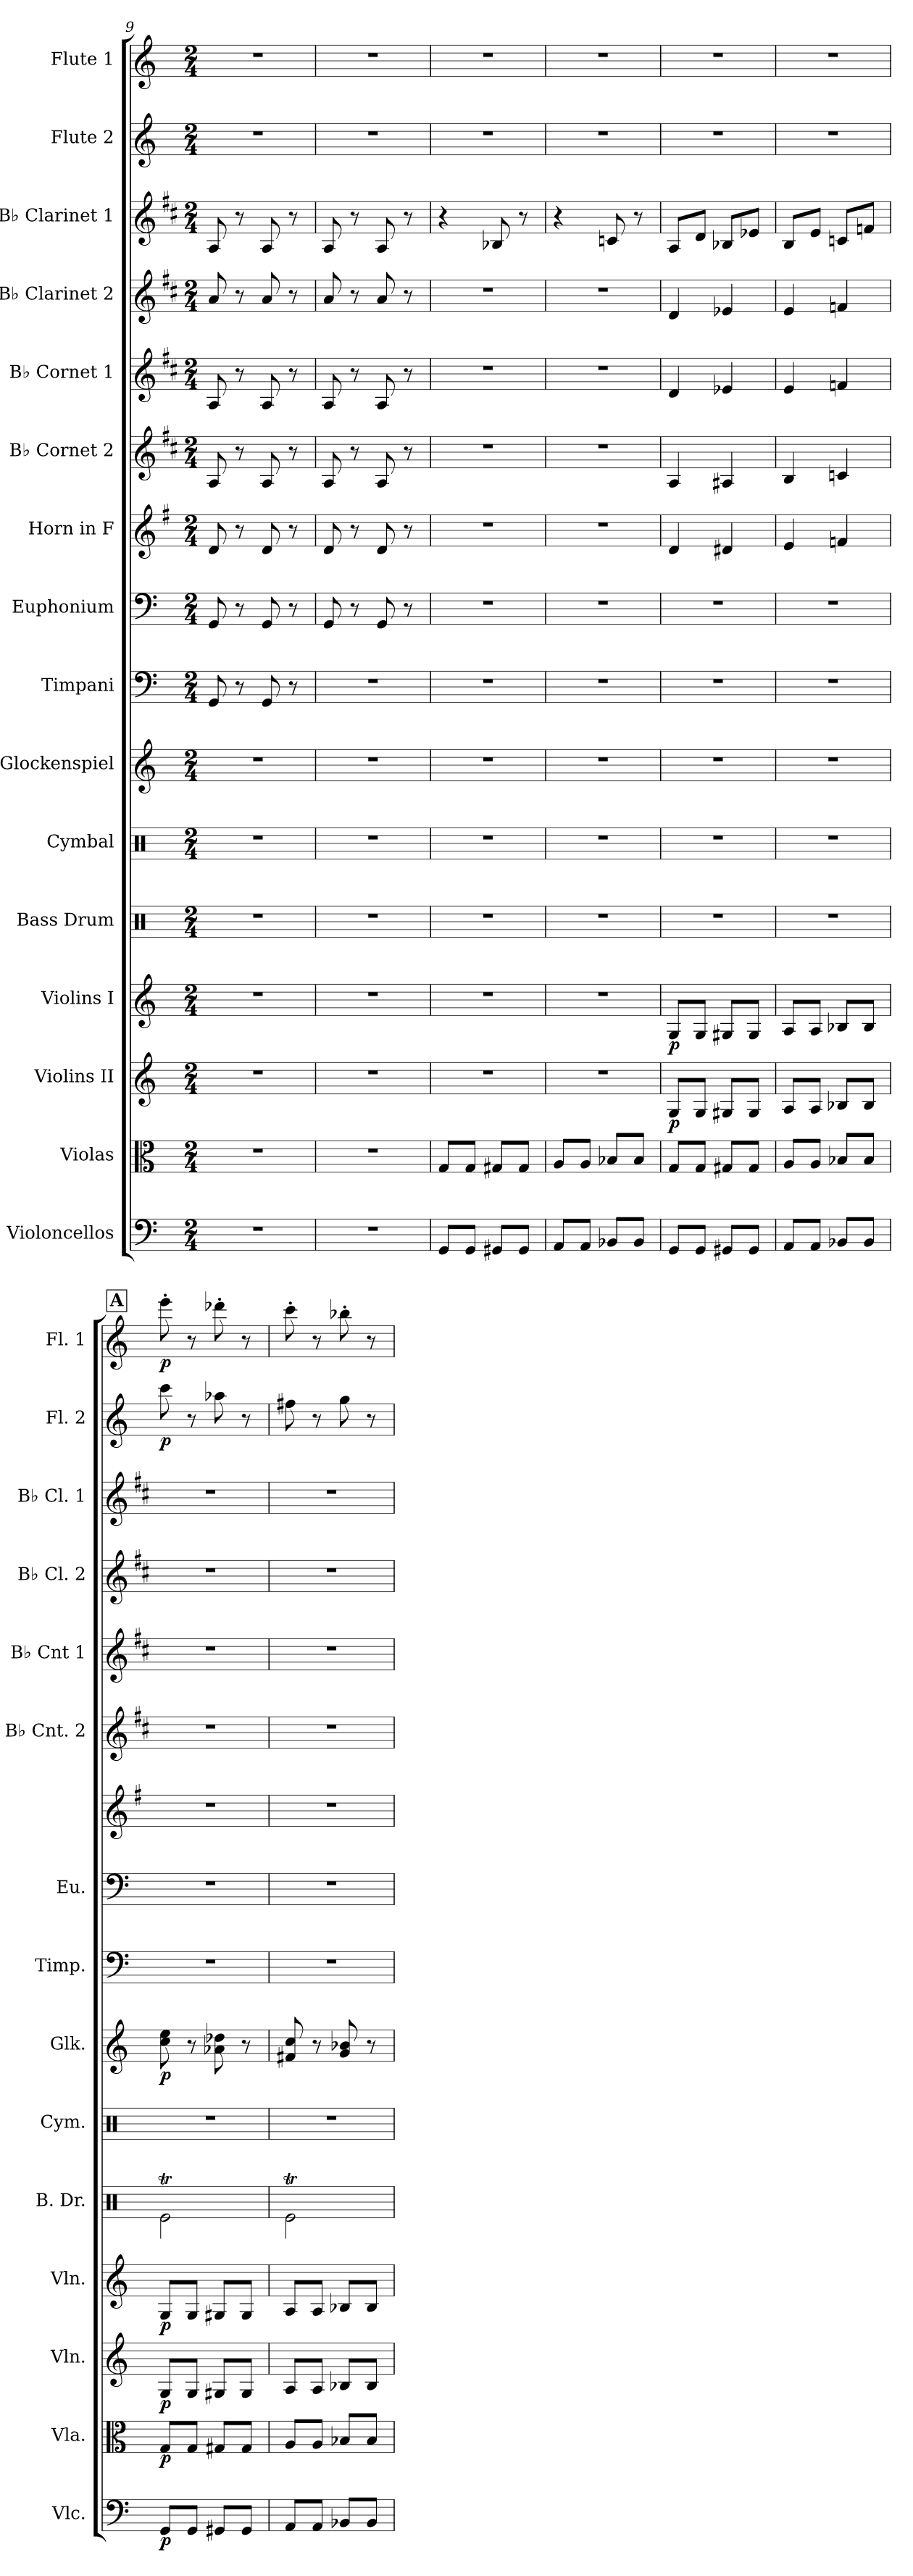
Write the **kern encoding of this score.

**kern	**dynam	**kern	**dynam	**kern	**dynam	**kern	**dynam	**kern	**kern	**kern	**dynam	**kern	**kern	**kern	**kern	**kern	**kern	**kern	**kern	**dynam	**kern	**dynam
*part16	*part16	*part15	*part15	*part14	*part14	*part13	*part13	*part12	*part11	*part10	*part10	*part9	*part8	*part7	*part6	*part5	*part4	*part3	*part2	*part2	*part1	*part1
*staff16	*staff16	*staff15	*staff15	*staff14	*staff14	*staff13	*staff13	*staff12	*staff11	*staff10	*staff10	*staff9	*staff8	*staff7	*staff6	*staff5	*staff4	*staff3	*staff2	*staff2	*staff1	*staff1
*I"Violoncellos	*	*I"Violas	*	*I"Violins II	*	*I"Violins I	*	*I"Bass Drum	*I"Cymbal	*I"Glockenspiel	*	*I"Timpani	*I"Euphonium	*I"Horn in F	*I"B♭ Cornet 2	*I"B♭ Cornet 1	*I"B♭ Clarinet 2	*I"B♭ Clarinet 1	*I"Flute 2	*	*I"Flute 1	*
*I'Vlc.	*	*I'Vla.	*	*I'Vln.	*	*I'Vln.	*	*I'B. Dr.	*I'Cym.	*I'Glk.	*	*I'Timp.	*I'Eu.	*	*I'B♭ Cnt. 2	*I'B♭ Cnt 1	*I'B♭ Cl. 2	*I'B♭ Cl. 1	*I'Fl. 2	*	*I'Fl. 1	*
!!LO:PB:g=z
*clefF4	*	*clefC3	*	*clefG2	*	*clefG2	*	*clefX	*clefX	*clefG2	*	*clefF4	*clefF4	*clefG2	*clefG2	*clefG2	*clefG2	*clefG2	*clefG2	*	*clefG2	*
*	*	*	*	*	*	*	*	*	*	*ITrd-14c-24	*	*	*	*ITrd4c7	*ITrd1c2	*ITrd1c2	*ITrd1c2	*ITrd1c2	*	*	*	*
*k[]	*	*k[]	*	*k[]	*	*k[]	*	*k[]	*k[]	*k[]	*	*k[]	*k[]	*k[]	*k[]	*k[]	*k[]	*k[]	*k[]	*	*k[]	*
*M2/4	*	*M2/4	*	*M2/4	*	*M2/4	*	*M2/4	*M2/4	*M2/4	*	*M2/4	*M2/4	*M2/4	*M2/4	*M2/4	*M2/4	*M2/4	*M2/4	*	*M2/4	*
=9	=9	=9	=9	=9	=9	=9	=9	=9	=9	=9	=9	=9	=9	=9	=9	=9	=9	=9	=9	=9	=9	=9
2r	.	2r	.	2r	.	2r	.	2r	2r	2r	.	8GG/	8GG/	8G/	8G/	8G/	8g/	8G/	2r	.	2r	.
.	.	.	.	.	.	.	.	.	.	.	.	8r	8r	8r	8r	8r	8r	8r	.	.	.	.
.	.	.	.	.	.	.	.	.	.	.	.	8GG/	8GG/	8G/	8G/	8G/	8g/	8G/	.	.	.	.
.	.	.	.	.	.	.	.	.	.	.	.	8r	8r	8r	8r	8r	8r	8r	.	.	.	.
=10	=10	=10	=10	=10	=10	=10	=10	=10	=10	=10	=10	=10	=10	=10	=10	=10	=10	=10	=10	=10	=10	=10
2r	.	2r	.	2r	.	2r	.	2r	2r	2r	.	2r	8GG/	8G/	8G/	8G/	8g/	8G/	2r	.	2r	.
.	.	.	.	.	.	.	.	.	.	.	.	.	8r	8r	8r	8r	8r	8r	.	.	.	.
.	.	.	.	.	.	.	.	.	.	.	.	.	8GG/	8G/	8G/	8G/	8g/	8G/	.	.	.	.
.	.	.	.	.	.	.	.	.	.	.	.	.	8r	8r	8r	8r	8r	8r	.	.	.	.
=11	=11	=11	=11	=11	=11	=11	=11	=11	=11	=11	=11	=11	=11	=11	=11	=11	=11	=11	=11	=11	=11	=11
8GG/L	.	8G/L	.	2r	.	2r	.	2r	2r	2r	.	2r	2r	2r	2r	2r	2r	4r	2r	.	2r	.
8GG/J	.	8G/J	.	.	.	.	.	.	.	.	.	.	.	.	.	.	.	.	.	.	.	.
8GG#X/L	.	8G#X/L	.	.	.	.	.	.	.	.	.	.	.	.	.	.	.	8A-X/	.	.	.	.
8GG#/J	.	8G#/J	.	.	.	.	.	.	.	.	.	.	.	.	.	.	.	8r	.	.	.	.
=12	=12	=12	=12	=12	=12	=12	=12	=12	=12	=12	=12	=12	=12	=12	=12	=12	=12	=12	=12	=12	=12	=12
8AA/L	.	8A/L	.	2r	.	2r	.	2r	2r	2r	.	2r	2r	2r	2r	2r	2r	4r	2r	.	2r	.
8AA/J	.	8A/J	.	.	.	.	.	.	.	.	.	.	.	.	.	.	.	.	.	.	.	.
8BB-X/L	.	8B-X/L	.	.	.	.	.	.	.	.	.	.	.	.	.	.	.	8B-X/	.	.	.	.
8BB-/J	.	8B-/J	.	.	.	.	.	.	.	.	.	.	.	.	.	.	.	8r	.	.	.	.
=13	=13	=13	=13	=13	=13	=13	=13	=13	=13	=13	=13	=13	=13	=13	=13	=13	=13	=13	=13	=13	=13	=13
!	!	!	!	!	!LO:DY:b	!	!LO:DY:b	!	!	!	!	!	!	!	!	!	!	!	!	!	!	!
8GG/L	.	8G/L	.	8G/L	p	8G/L	p	2r	2r	2r	.	2r	2r	4G/	4G/	4c/	4c/	8G/L	2r	.	2r	.
8GG/J	.	8G/J	.	8G/J	.	8G/J	.	.	.	.	.	.	.	.	.	.	.	8c/J	.	.	.	.
8GG#X/L	.	8G#X/L	.	8G#X/L	.	8G#X/L	.	.	.	.	.	.	.	4G#X/	4G#X/	4d-X/	4d-X/	8A-X/L	.	.	.	.
8GG#/J	.	8G#/J	.	8G#/J	.	8G#/J	.	.	.	.	.	.	.	.	.	.	.	8d-X/J	.	.	.	.
=14	=14	=14	=14	=14	=14	=14	=14	=14	=14	=14	=14	=14	=14	=14	=14	=14	=14	=14	=14	=14	=14	=14
8AA/L	.	8A/L	.	8A/L	.	8A/L	.	2r	2r	2r	.	2r	2r	4A/	4A/	4d/	4d/	8A/L	2r	.	2r	.
8AA/J	.	8A/J	.	8A/J	.	8A/J	.	.	.	.	.	.	.	.	.	.	.	8d/J	.	.	.	.
8BB-X/L	.	8B-X/L	.	8B-X/L	.	8B-X/L	.	.	.	.	.	.	.	4B-X/	4B-X/	4e-X/	4e-X/	8B-X/L	.	.	.	.
8BB-/J	.	8B-/J	.	8B-/J	.	8B-/J	.	.	.	.	.	.	.	.	.	.	.	8e-X/J	.	.	.	.
!!LO:REH:place=s1:a:B:fs=14:t=A
=15	=15	=15	=15	=15	=15	=15	=15	=15	=15	=15	=15	=15	=15	=15	=15	=15	=15	=15	=15	=15	=15	=15
!	!LO:DY:b	!	!LO:DY:b	!	!LO:DY:b	!	!LO:DY:b	!	!	!	!LO:DY:b	!	!	!	!	!	!	!	!	!LO:DY:b	!	!LO:DY:b
8GG/L	p	8G/L	p	8G/L	p	8G/L	p	2Ret\	2r	8cccc\ 8eeee\	p	2r	2r	2r	2r	2r	2r	2r	8ccc\	p	8eee'\	p
8GG/J	.	8G/J	.	8G/J	.	8G/J	.	.	.	8r	.	.	.	.	.	.	.	.	8r	.	8r	.
8GG#X/L	.	8G#X/L	.	8G#X/L	.	8G#X/L	.	.	.	8aaa-X\ 8dddd-X\	.	.	.	.	.	.	.	.	8aa-X\	.	8ddd-X'\	.
8GG#/J	.	8G#/J	.	8G#/J	.	8G#/J	.	.	.	8r	.	.	.	.	.	.	.	.	8r	.	8r	.
!!LO:PB:g=z
=16	=16	=16	=16	=16	=16	=16	=16	=16	=16	=16	=16	=16	=16	=16	=16	=16	=16	=16	=16	=16	=16	=16
8AA/L	.	8A/L	.	8A/L	.	8A/L	.	2Ret\	2r	8fff#X/ 8cccc/	.	2r	2r	2r	2r	2r	2r	2r	8ff#X\	.	8ccc'\	.
8AA/J	.	8A/J	.	8A/J	.	8A/J	.	.	.	8r	.	.	.	.	.	.	.	.	8r	.	8r	.
8BB-X/L	.	8B-X/L	.	8B-X/L	.	8B-X/L	.	.	.	8ggg/ 8bbb-X/	.	.	.	.	.	.	.	.	8gg\	.	8bb-X'\	.
8BB-/J	.	8B-/J	.	8B-/J	.	8B-/J	.	.	.	8r	.	.	.	.	.	.	.	.	8r	.	8r	.
=	=	=	=	=	=	=	=	=	=	=	=	=	=	=	=	=	=	=	=	=	=	=
*-	*-	*-	*-	*-	*-	*-	*-	*-	*-	*-	*-	*-	*-	*-	*-	*-	*-	*-	*-	*-	*-	*-
